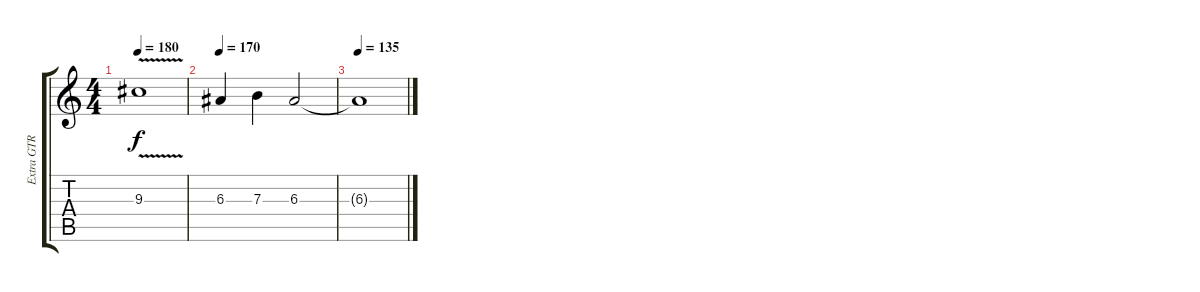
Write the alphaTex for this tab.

\track ("Extra GTR 1" "Extra GTR ") {instrument distortionguitar}
\staff {score tabs}
\tuning (Db4 Ab3 E3 B2 Gb2 B1) {hide}
\ts (4 4)
\tempo 180
\clef g2
\ks c
9.3{v t}.1{dy f} |
\tempo 170
6.3.4 7.3.4 6.3.2 |
\tempo 135
6.3{t}.1
